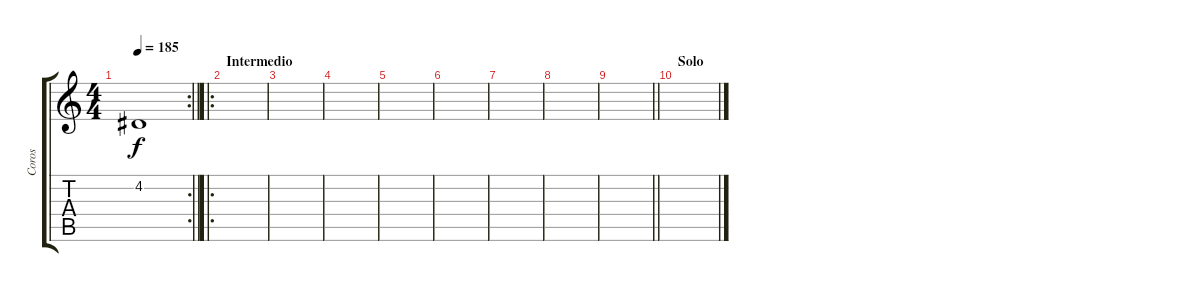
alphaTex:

\track ("Coros" "Coros") {instrument stringensemble1}
\staff {score tabs}
\tuning (E4 B3 G3 D3 A2 E2) {hide}
\rc 2
\ts (4 4)
\tempo 185
\clef g2
\barLineRight lightlight
\ks c
4.2{t}.1{dy f} |
\ro
\section ("" "Intermedio")
|
|
|
|
|
|
|
\barLineRight lightlight
|
\section ("" "Solo")
